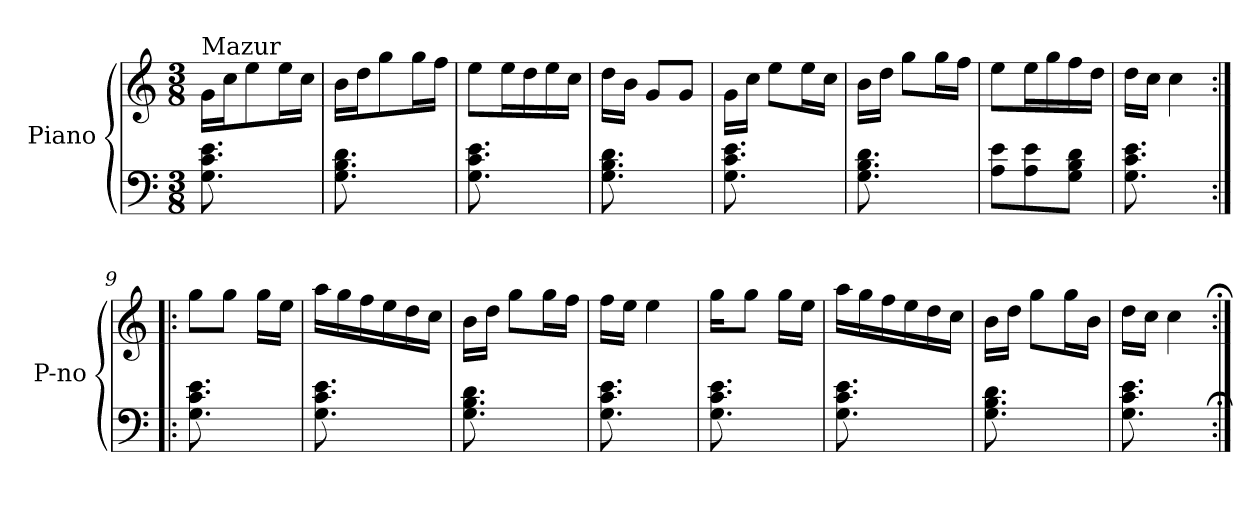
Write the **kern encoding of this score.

**kern	**kern
*part1	*part1
*staff2	*staff1
*I"Piano	*
*I'P-no	*
*clefF4	*clefG2
*k[]	*k[]
*M3/8	*M3/8
=1	=1
!	!LO:TX:a:t=Mazur
!LO:N:vis=8.	!
4.G\ 4.c\ 4.e\	16g\LL
.	16cc\J
.	8ee\
.	16ee\L
.	16cc\JJ
=2	=2
!LO:N:vis=8.	!
4.G\ 4.B\ 4.d\	16b\LL
.	16dd\J
.	8gg\
.	16gg\L
.	16ff\JJ
=3	=3
!LO:N:vis=8.	!
4.G\ 4.c\ 4.e\	8ee\L
.	16ee\L
.	16dd\
.	16ee\
.	16cc\JJ
=4	=4
!LO:N:vis=8.	!
4.G\ 4.B\ 4.d\	16dd\LL
.	16b\JJ
.	8g/L
.	8g/J
=5	=5
!LO:N:vis=8.	!
4.G\ 4.c\ 4.e\	16g\LL
.	16cc\JJ
.	8ee\L
.	16ee\L
.	16cc\JJ
=6	=6
!LO:N:vis=8.	!
4.G\ 4.B\ 4.d\	16b\LL
.	16dd\JJ
.	8gg\L
.	16gg\L
.	16ff\JJ
=7	=7
8A\ 8e\L	8ee\L
8A\ 8e\	16ee\L
.	16gg\
8G\ 8B\ 8d\J	16ff\
.	16dd\JJ
=8	=8
!LO:N:vis=8.	!
4.G\ 4.c\ 4.e\	16dd\LL
.	16cc\JJ
.	4cc\
=9:|!|:	=9:|!|:
!LO:N:vis=8.	!
4.G\ 4.c\ 4.e\	8gg\L
.	8gg\J
.	16gg\LL
.	16ee\JJ
=10	=10
!LO:N:vis=8.	!
4.G\ 4.c\ 4.e\	16aa\LL
.	16gg\
.	16ff\
.	16ee\
.	16dd\
.	16cc\JJ
=11	=11
!LO:N:vis=8.	!
4.G\ 4.B\ 4.d\	16b\LL
.	16dd\JJ
.	8gg\L
.	16gg\L
.	16ff\JJ
=12	=12
!LO:N:vis=8.	!
4.G\ 4.c\ 4.e\	16ff\LL
.	16ee\JJ
.	4ee\
=13	=13
!LO:N:vis=8.	!LO:N:vis=16
4.G\ 4.c\ 4.e\	8gg\KL
.	8gg\J
.	16gg\LL
.	16ee\JJ
=14	=14
!LO:N:vis=8.	!
4.G\ 4.c\ 4.e\	16aa\LL
.	16gg\
.	16ff\
.	16ee\
.	16dd\
.	16cc\JJ
=15	=15
!LO:N:vis=8.	!
4.G\ 4.B\ 4.d\	16b\LL
.	16dd\JJ
.	8gg\L
.	16gg\L
.	16b\JJ
=16	=16
!LO:N:vis=8.	!
4.G\ 4.c\ 4.e\	16dd\LL
.	16cc\JJ
.	4cc\
=:|!;	=:|!;
*-	*-
